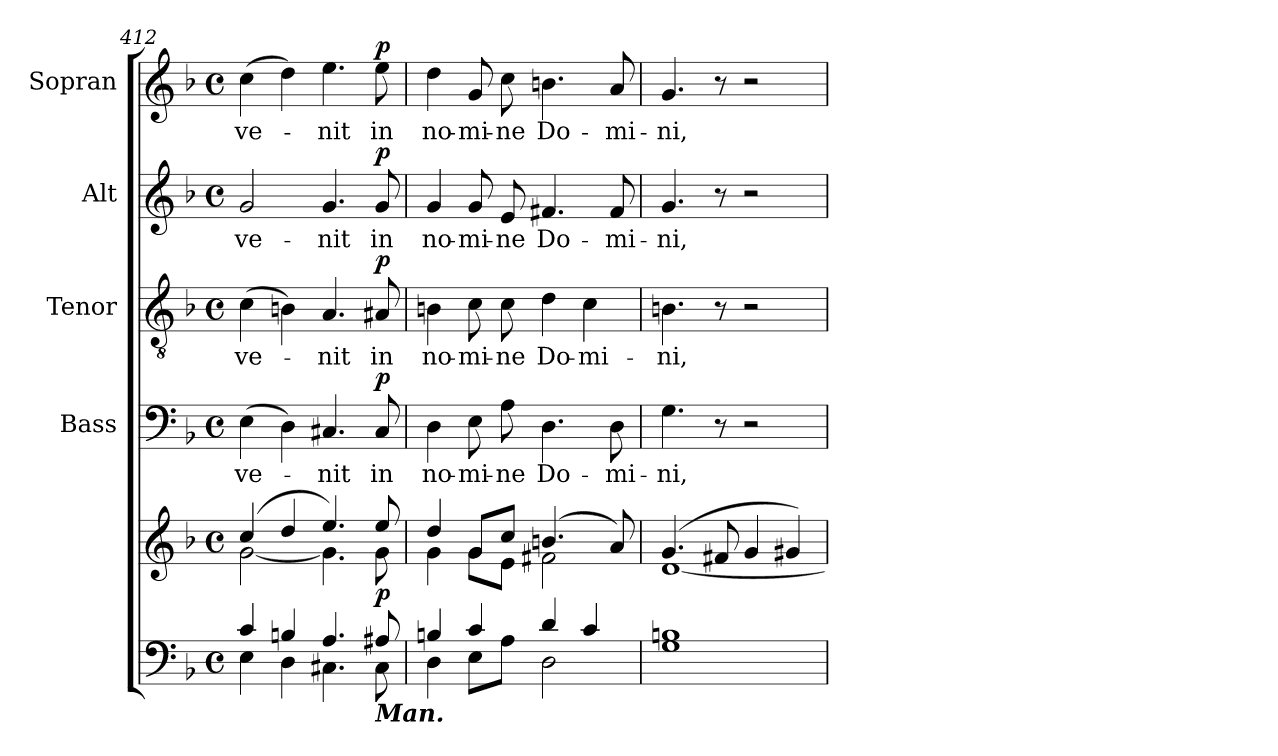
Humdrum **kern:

**kern	**kern	**dynam	**kern	**text	**dynam	**kern	**text	**dynam	**kern	**text	**dynam	**kern	**text	**dynam
*part5	*part5	*part5	*part4	*part4	*part4	*part3	*part3	*part3	*part2	*part2	*part2	*part1	*part1	*part1
*staff6	*staff5	*staff5/6	*staff4	*staff4	*staff4	*staff3	*staff3	*staff3	*staff2	*staff2	*staff2	*staff1	*staff1	*staff1
*	*	*	*I"Bass	*	*	*I"Tenor	*	*	*I"Alt	*	*	*I"Sopran	*	*
*	*	*	*I'B.	*	*	*I'T.	*	*	*I'A.	*	*	*I'S.	*	*
!!LO:PB:g=z
*clefF4	*clefG2	*	*clefF4	*	*	*clefGv2	*	*	*clefG2	*	*	*clefG2	*	*
*k[b-]	*k[b-]	*	*k[b-]	*	*	*k[b-]	*	*	*k[b-]	*	*	*k[b-]	*	*
*F:	*F:	*	*F:	*	*	*F:	*	*	*F:	*	*	*F:	*	*
*M4/4	*M4/4	*	*M4/4	*	*	*M4/4	*	*	*M4/4	*	*	*M4/4	*	*
*met(c)	*met(c)	*	*met(c)	*	*	*met(c)	*	*	*met(c)	*	*	*met(c)	*	*
=412	=412	=412	=412	=412	=412	=412	=412	=412	=412	=412	=412	=412	=412	=412
*^	*^	*	*	*	*	*	*	*	*	*	*	*	*	*
!	!	!	!	!	!	!LO:LY:b	!	!	!LO:LY:b	!	!	!LO:LY:b	!	!	!LO:LY:b	!
4c/	4E\	(4cc/	[<2g\	.	(>4E\	ve-	.	(>4c\	ve-	.	2g/	ve-	.	(>4cc\	ve-	.
4Bn/	4D\	4dd/	.	.	4D\)	.	.	4Bn\)	.	.	.	.	.	4dd\)	.	.
!	!	!	!	!	!	!LO:LY:b	!	!	!LO:LY:b	!	!	!LO:LY:b	!	!	!LO:LY:b	!
4.A/	4.C#X\	4.ee/)	4.g\]	.	4.C#X/	-nit	.	4.A/	-nit	.	4.g/	-nit	.	4.ee\	-nit	.
!LO:TX:b:Bi:t=Man.	!	!	!	!	!	!	!	!	!	!	!	!	!	!	!	!
!	!	!	!	!LO:DY:b	!	!LO:LY:b	!LO:DY:a	!	!LO:LY:b	!LO:DY:a	!	!LO:LY:b	!LO:DY:a	!	!LO:LY:b	!LO:DY:a
8A#X/	8C#\	8ee/	8g\	p	8C#/	in	p	8A#X/	in	p	8g/	in	p	8ee\	in	p
=413	=413	=413	=413	=413	=413	=413	=413	=413	=413	=413	=413	=413	=413	=413	=413	=413
!	!	!	!	!	!	!LO:LY:b	!	!	!LO:LY:b	!	!	!LO:LY:b	!	!	!LO:LY:b	!
4Bn/	4D\	4dd/	4g\	.	4D\	no-	.	4Bn\	no-	.	4g/	no-	.	4dd\	no-	.
!	!	!	!	!	!	!LO:LY:b	!	!	!LO:LY:b	!	!	!LO:LY:b	!	!	!LO:LY:b	!
4c/	8E\L	8g/L	8g\L	.	8E\	-mi-	.	8c\	-mi-	.	8g/	-mi-	.	8g/	-mi-	.
!	!	!	!	!	!	!LO:LY:b	!	!	!LO:LY:b	!	!	!LO:LY:b	!	!	!LO:LY:b	!
.	8A\J	8cc/J	8e\J	.	8A\	-ne	.	8c\	-ne	.	8e/	-ne	.	8cc\	-ne	.
!	!	!	!	!	!	!LO:LY:b	!	!	!LO:LY:b	!	!	!LO:LY:b	!	!	!LO:LY:b	!
4d/	2D\	(4.bn/	2f#X\	.	4.D\	Do-	.	4d\	Do-	.	4.f#X/	Do-	.	4.bn\	Do-	.
!	!	!	!	!	!	!	!	!	!LO:LY:b	!	!	!	!	!	!	!
4c/	.	.	.	.	.	.	.	4c\	-mi-	.	.	.	.	.	.	.
!	!	!	!	!	!	!LO:LY:b	!	!	!	!	!	!LO:LY:b	!	!	!LO:LY:b	!
.	.	8a/)	.	.	8D\	-mi-	.	.	.	.	8f#/	-mi-	.	8a/	-mi-	.
=414	=414	=414	=414	=414	=414	=414	=414	=414	=414	=414	=414	=414	=414	=414	=414	=414
!	!	!	!	!	!	!LO:LY:b	!	!	!LO:LY:b	!	!	!LO:LY:b	!	!	!LO:LY:b	!
1Bn	1G	(4.g/	[<1d	.	4.G\	-ni,	.	4.Bn\	-ni,	.	4.g/	-ni,	.	4.g/	-ni,	.
.	.	8f#X/	.	.	8r	.	.	8r	.	.	8r	.	.	8r	.	.
.	.	4g/	.	.	2r	.	.	2r	.	.	2r	.	.	2r	.	.
.	.	4g#X/)	.	.	.	.	.	.	.	.	.	.	.	.	.	.
*v	*v	*	*	*	*	*	*	*	*	*	*	*	*	*	*	*
*	*v	*v	*	*	*	*	*	*	*	*	*	*	*	*	*
=	=	=	=	=	=	=	=	=	=	=	=	=	=	=
*-	*-	*-	*-	*-	*-	*-	*-	*-	*-	*-	*-	*-	*-	*-
